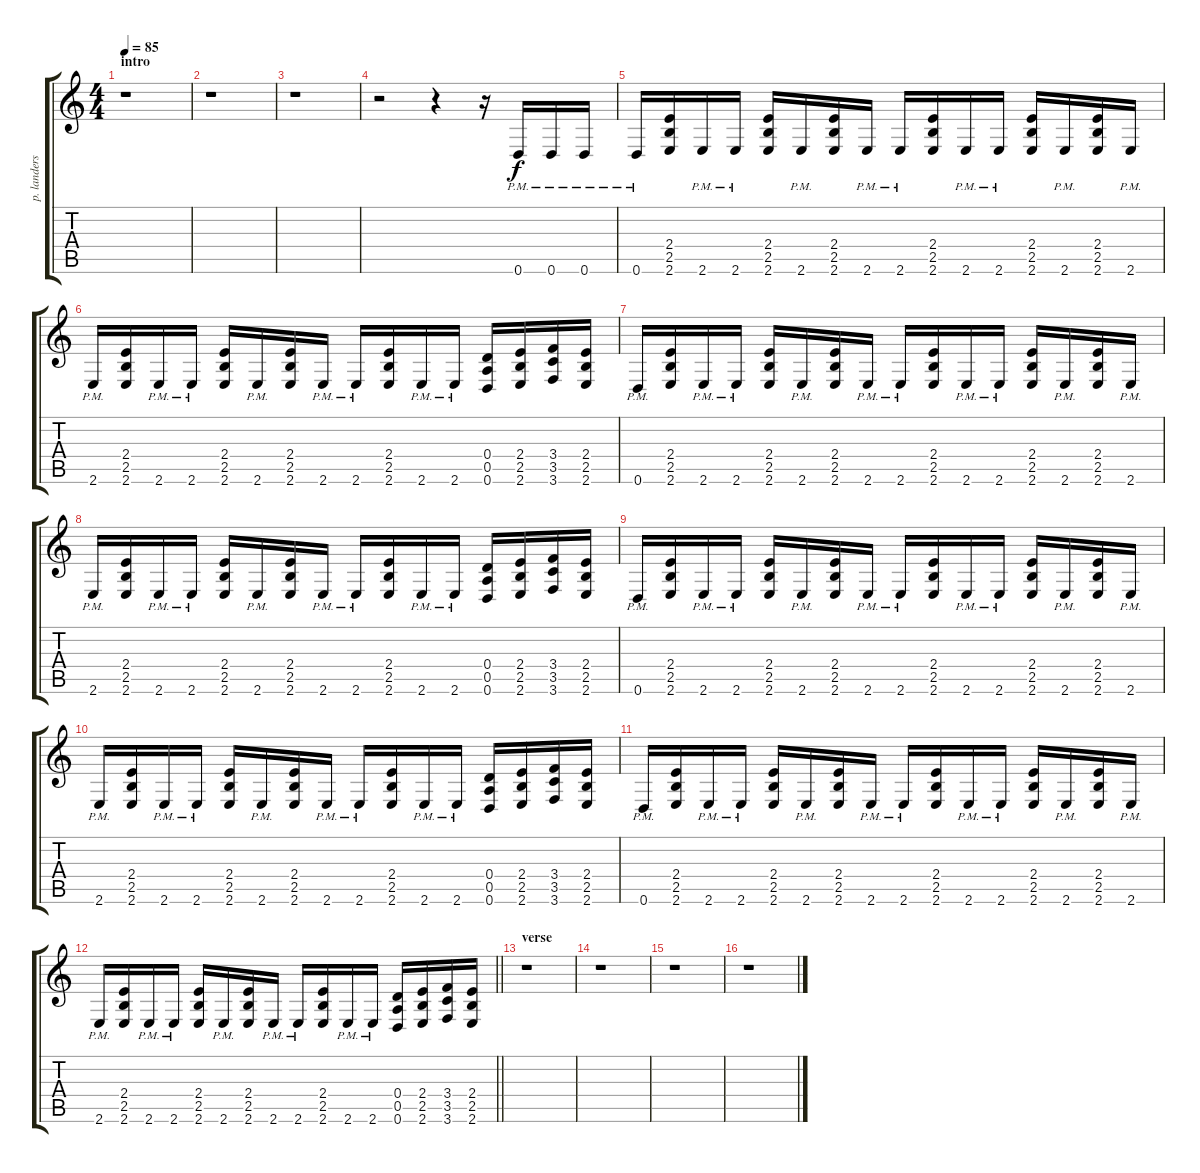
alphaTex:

\track ("p. landers - gutar" "p. landers") {instrument distortionguitar}
\staff {score tabs}
\tuning (E4 B3 G3 D3 A2 D2) {hide}
\ts (4 4)
\section ("" "intro")
\tempo 85
\clef g2
\ks c
r.1{dy f instrument distortionguitar} |
r.1 |
r.1 |
r.2 r.4 r.16 0.6{pm}.16 0.6{pm}.16 0.6{pm}.16 |
0.6{pm}.16 (2.4 2.5 2.6).16 2.6{pm}.16 2.6{pm}.16 (2.4 2.5 2.6).16 2.6{pm}.16 (2.4 2.5 2.6).16 2.6{pm}.16 2.6{pm}.16 (2.4 2.5 2.6).16 2.6{pm}.16 2.6{pm}.16 (2.4 2.5 2.6).16 2.6{pm}.16 (2.4 2.5 2.6).16 2.6{pm}.16 |
2.6{pm}.16 (2.4 2.5 2.6).16 2.6{pm}.16 2.6{pm}.16 (2.4 2.5 2.6).16 2.6{pm}.16 (2.4 2.5 2.6).16 2.6{pm}.16 2.6{pm}.16 (2.4 2.5 2.6).16 2.6{pm}.16 2.6{pm}.16 (0.4 0.5 0.6).16 (2.4 2.5 2.6).16 (3.4 3.5 3.6).16 (2.4 2.5 2.6).16 |
0.6{pm}.16 (2.4 2.5 2.6).16 2.6{pm}.16 2.6{pm}.16 (2.4 2.5 2.6).16 2.6{pm}.16 (2.4 2.5 2.6).16 2.6{pm}.16 2.6{pm}.16 (2.4 2.5 2.6).16 2.6{pm}.16 2.6{pm}.16 (2.4 2.5 2.6).16 2.6{pm}.16 (2.4 2.5 2.6).16 2.6{pm}.16 |
2.6{pm}.16 (2.4 2.5 2.6).16 2.6{pm}.16 2.6{pm}.16 (2.4 2.5 2.6).16 2.6{pm}.16 (2.4 2.5 2.6).16 2.6{pm}.16 2.6{pm}.16 (2.4 2.5 2.6).16 2.6{pm}.16 2.6{pm}.16 (0.4 0.5 0.6).16 (2.4 2.5 2.6).16 (3.4 3.5 3.6).16 (2.4 2.5 2.6).16 |
0.6{pm}.16 (2.4 2.5 2.6).16 2.6{pm}.16 2.6{pm}.16 (2.4 2.5 2.6).16 2.6{pm}.16 (2.4 2.5 2.6).16 2.6{pm}.16 2.6{pm}.16 (2.4 2.5 2.6).16 2.6{pm}.16 2.6{pm}.16 (2.4 2.5 2.6).16 2.6{pm}.16 (2.4 2.5 2.6).16 2.6{pm}.16 |
2.6{pm}.16 (2.4 2.5 2.6).16 2.6{pm}.16 2.6{pm}.16 (2.4 2.5 2.6).16 2.6{pm}.16 (2.4 2.5 2.6).16 2.6{pm}.16 2.6{pm}.16 (2.4 2.5 2.6).16 2.6{pm}.16 2.6{pm}.16 (0.4 0.5 0.6).16 (2.4 2.5 2.6).16 (3.4 3.5 3.6).16 (2.4 2.5 2.6).16 |
0.6{pm}.16 (2.4 2.5 2.6).16 2.6{pm}.16 2.6{pm}.16 (2.4 2.5 2.6).16 2.6{pm}.16 (2.4 2.5 2.6).16 2.6{pm}.16 2.6{pm}.16 (2.4 2.5 2.6).16 2.6{pm}.16 2.6{pm}.16 (2.4 2.5 2.6).16 2.6{pm}.16 (2.4 2.5 2.6).16 2.6{pm}.16 |
\barLineRight lightlight
2.6{pm}.16 (2.4 2.5 2.6).16 2.6{pm}.16 2.6{pm}.16 (2.4 2.5 2.6).16 2.6{pm}.16 (2.4 2.5 2.6).16 2.6{pm}.16 2.6{pm}.16 (2.4 2.5 2.6).16 2.6{pm}.16 2.6{pm}.16 (0.4 0.5 0.6).16 (2.4 2.5 2.6).16 (3.4 3.5 3.6).16 (2.4 2.5 2.6).16 |
\section ("" "verse")
r.1 |
r.1 |
r.1 |
r.1
